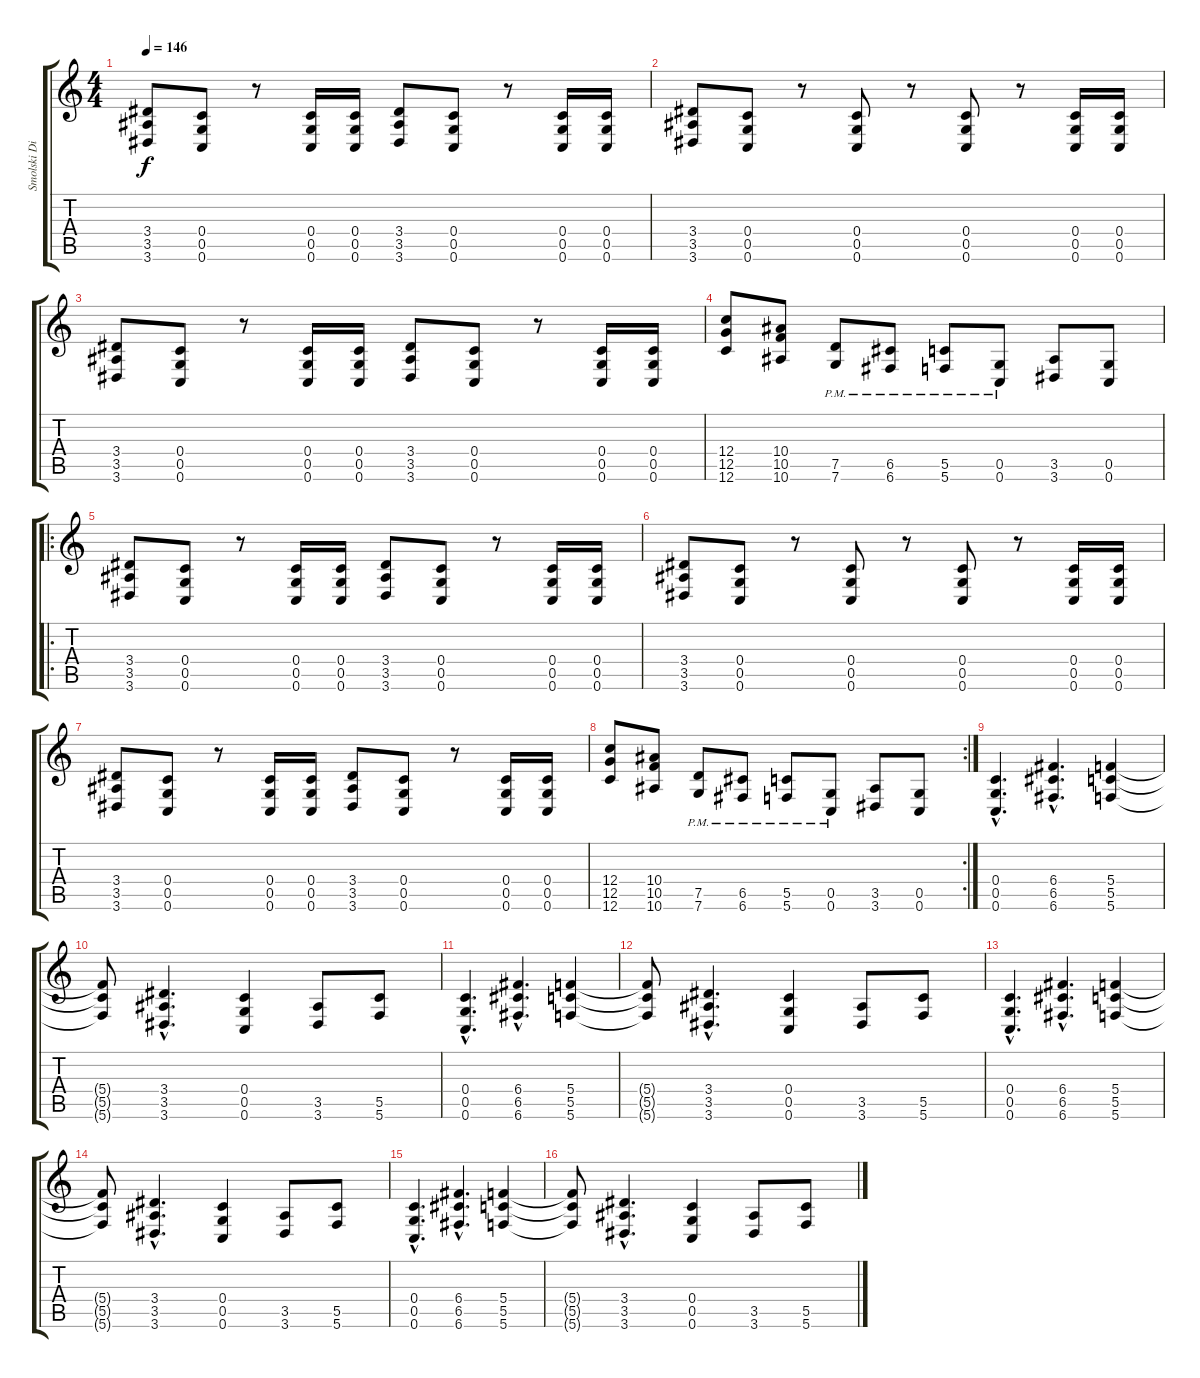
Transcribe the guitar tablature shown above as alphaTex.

\track ("Smolski Dist Right" "Smolski Di") {instrument distortionguitar}
\staff {score tabs}
\tuning (D4 A3 F3 C3 G2 C2) {hide}
\ts (4 4)
\tempo 146
\clef g2
\ks c
(3.4 3.5 3.6).8{dy f} (0.4 0.5 0.6).8 r.8 (0.4 0.5 0.6).16 (0.4 0.5 0.6).16 (3.4 3.5 3.6).8 (0.4 0.5 0.6).8 r.8 (0.4 0.5 0.6).16 (0.4 0.5 0.6).16 |
(3.4 3.5 3.6).8 (0.4 0.5 0.6).8 r.8 (0.4 0.5 0.6).8 r.8 (0.4 0.5 0.6).8 r.8 (0.4 0.5 0.6).16 (0.4 0.5 0.6).16 |
(3.4 3.5 3.6).8 (0.4 0.5 0.6).8 r.8 (0.4 0.5 0.6).16 (0.4 0.5 0.6).16 (3.4 3.5 3.6).8 (0.4 0.5 0.6).8 r.8 (0.4 0.5 0.6).16 (0.4 0.5 0.6).16 |
(12.4 12.5 12.6).8 (10.4 10.5 10.6).8 (7.5{pm} 7.6{pm}).8 (6.5{pm} 6.6{pm}).8 (5.5{pm} 5.6{pm}).8 (0.5{pm} 0.6{pm}).8 (3.5 3.6).8 (0.5 0.6).8 |
\ro
(3.4 3.5 3.6).8 (0.4 0.5 0.6).8 r.8 (0.4 0.5 0.6).16 (0.4 0.5 0.6).16 (3.4 3.5 3.6).8 (0.4 0.5 0.6).8 r.8 (0.4 0.5 0.6).16 (0.4 0.5 0.6).16 |
(3.4 3.5 3.6).8 (0.4 0.5 0.6).8 r.8 (0.4 0.5 0.6).8 r.8 (0.4 0.5 0.6).8 r.8 (0.4 0.5 0.6).16 (0.4 0.5 0.6).16 |
(3.4 3.5 3.6).8 (0.4 0.5 0.6).8 r.8 (0.4 0.5 0.6).16 (0.4 0.5 0.6).16 (3.4 3.5 3.6).8 (0.4 0.5 0.6).8 r.8 (0.4 0.5 0.6).16 (0.4 0.5 0.6).16 |
\rc 2
(12.4 12.5 12.6).8 (10.4 10.5 10.6).8 (7.5{pm} 7.6{pm}).8 (6.5{pm} 6.6{pm}).8 (5.5{pm} 5.6{pm}).8 (0.5{pm} 0.6{pm}).8 (3.5 3.6).8 (0.5 0.6).8 |
(0.4{hac} 0.5{hac} 0.6{hac}).4{d} (6.4{hac} 6.5{hac} 6.6{hac}).4{d} (5.4 5.5 5.6).4 |
(5.4{t} 5.5{t} 5.6{t}).8 (3.4{hac} 3.5{hac} 3.6{hac}).4{d} (0.4 0.5 0.6).4 (3.5 3.6).8 (5.5 5.6).8 |
(0.4{hac} 0.5{hac} 0.6{hac}).4{d} (6.4{hac} 6.5{hac} 6.6{hac}).4{d} (5.4 5.5 5.6).4 |
(5.4{t} 5.5{t} 5.6{t}).8 (3.4{hac} 3.5{hac} 3.6{hac}).4{d} (0.4 0.5 0.6).4 (3.5 3.6).8 (5.5 5.6).8 |
(0.4{hac} 0.5{hac} 0.6{hac}).4{d} (6.4{hac} 6.5{hac} 6.6{hac}).4{d} (5.4 5.5 5.6).4 |
(5.4{t} 5.5{t} 5.6{t}).8 (3.4{hac} 3.5{hac} 3.6{hac}).4{d} (0.4 0.5 0.6).4 (3.5 3.6).8 (5.5 5.6).8 |
(0.4{hac} 0.5{hac} 0.6{hac}).4{d} (6.4{hac} 6.5{hac} 6.6{hac}).4{d} (5.4 5.5 5.6).4 |
(5.4{t} 5.5{t} 5.6{t}).8 (3.4{hac} 3.5{hac} 3.6{hac}).4{d} (0.4 0.5 0.6).4 (3.5 3.6).8 (5.5 5.6).8
